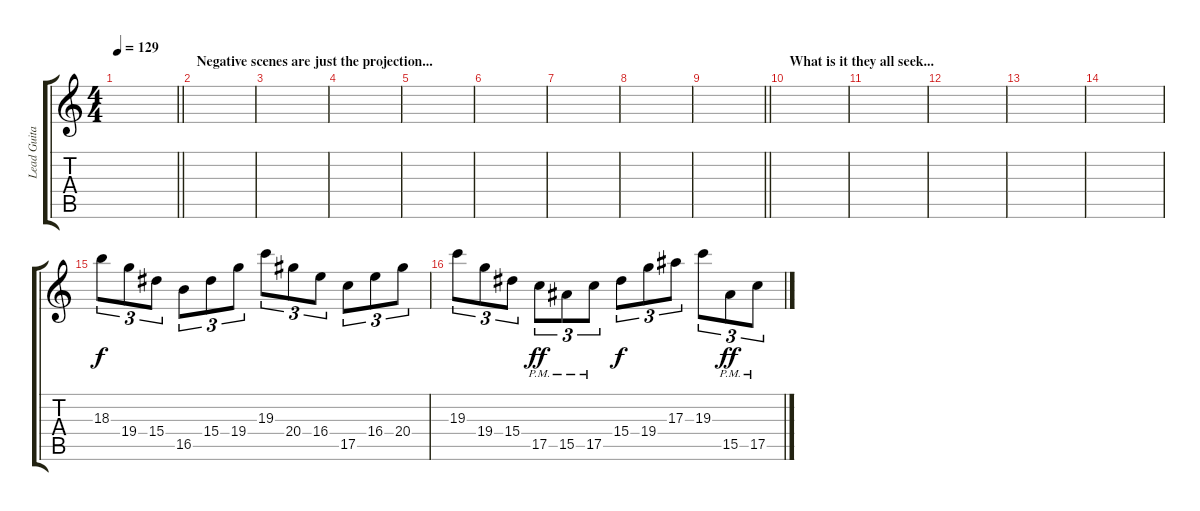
\track ("Lead Guitar 2" "Lead Guita") {instrument distortionguitar}
\staff {score tabs}
\tuning (D4 A3 F3 C3 G2 C2) {hide}
\ts (4 4)
\tempo 129
\clef g2
\barLineRight lightlight
\ks c
|
\section ("" "Negative scenes are just the projection...")
|
|
|
|
|
|
|
\barLineRight lightlight
|
\section ("" "What is it they all seek...")
|
|
|
|
|
18.3.8{tu (3 2)} 19.4.8{tu (3 2)} 15.4.8{tu (3 2)} 16.5.8{tu (3 2)} 15.4.8{tu (3 2)} 19.4.8{tu (3 2)} 19.3.8{tu (3 2)} 20.4.8{tu (3 2)} 16.4.8{tu (3 2)} 17.5.8{tu (3 2)} 16.4.8{tu (3 2)} 20.4.8{tu (3 2)} |
19.3.8{tu (3 2)} 19.4.8{tu (3 2)} 15.4.8{tu (3 2)} 17.5{pm}.8{tu (3 2) dy ff} 15.5{pm}.8{tu (3 2)} 17.5{pm}.8{tu (3 2)} 15.4.8{tu (3 2) dy f} 19.4.8{tu (3 2)} 17.3.8{tu (3 2)} 19.3.8{tu (3 2)} 15.5{pm}.8{tu (3 2) dy ff} 17.5{pm}.8{tu (3 2)}
